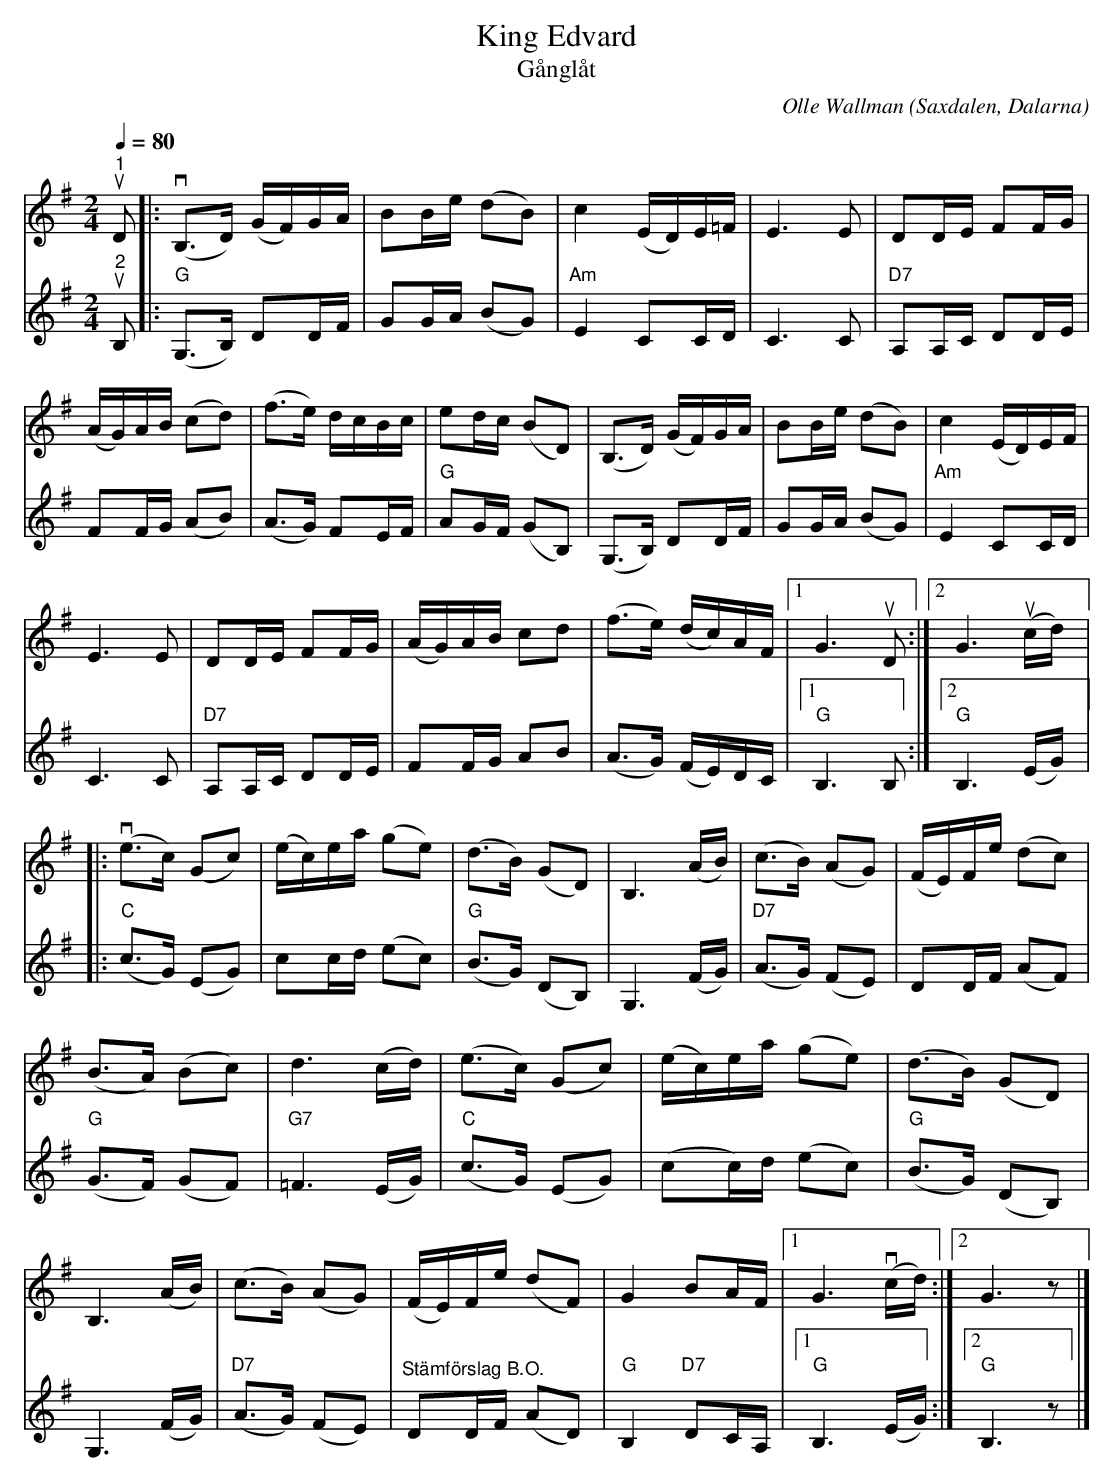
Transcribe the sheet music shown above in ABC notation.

X:1
T:King Edvard
T:Gånglåt
C:Olle Wallman
O:Saxdalen, Dalarna
L:1/8
Q:1/4=80
M:2/4
K:G
V:1
"^1"u D |:v (B,>D) (G/F/)G/A/ | BB/e/ (dB) | c2 (E/D/)E/=F/ | E3 E | DD/E/ FF/G/ |
(A/G/)A/B/ (cd) | (f>e) d/c/B/c/ | ed/c/ (BD) | (B,>D) (G/F/)G/A/ | BB/e/ (dB) | c2 (E/D/)E/F/ |
E3 E | DD/E/ FF/G/ | (A/G/)A/B/ cd | (f>e) (d/c/)A/F/ |1 G3u D :|2 G3u (c/d/) |:
v (e>c) (Gc) | (e/c/)e/a/ (ge) | (d>B) (GD) | B,3 (A/B/) | (c>B) (AG) | (F/E/)F/e/ (dc) |
 (B>A) (Bc) | d3 (c/d/) | (e>c) (Gc) | (e/c/)e/a/ (ge) | (d>B) (GD) |
B,3 (A/B/) | (c>B) (AG) | (F/E/)F/e/ (dF) | G2 BA/F/ |1 G3v (c/d/) :|2 G3 z |]
V:2
"^2"u B, |:"G" (G,>B,) DD/F/ | GG/A/ (BG) |"Am" E2 CC/D/ | C3 C |"D7" A,A,/C/ DD/E/ |
FF/G/ (AB) | (A>G) FE/F/ | "G" AG/F/ (GB,) | (G,>B,) DD/F/ | GG/A/ (BG) |"Am" E2 CC/D/ | C3 C |
"D7" A,A,/C/ DD/E/ | FF/G/ AB | (A>G) (F/E/)D/C/ |1"G" B,3 B, :|2"G" B,3 (E/G/) |:
"C" (c>G) (EG) | cc/d/ (ec) | "G" (B>G) (DB,) | G,3 (F/G/) | "D7" (A>G) (FE) | DD/F/ (AF) | "G" (G>F) (GF) |
"G7" =F3 (E/G/) |"C" (c>G) (EG) | (cc/)d/ (ec) |"G" (B>G) (DB,) | G,3 (F/G/) | "D7" (A>G) (FE) |
"^Stämförslag B.O." DD/F/ (AD) |"G" B,2"D7" DC/A,/ |1 "G" B,3 (E/G/) :|2"G" B,3 z |]
